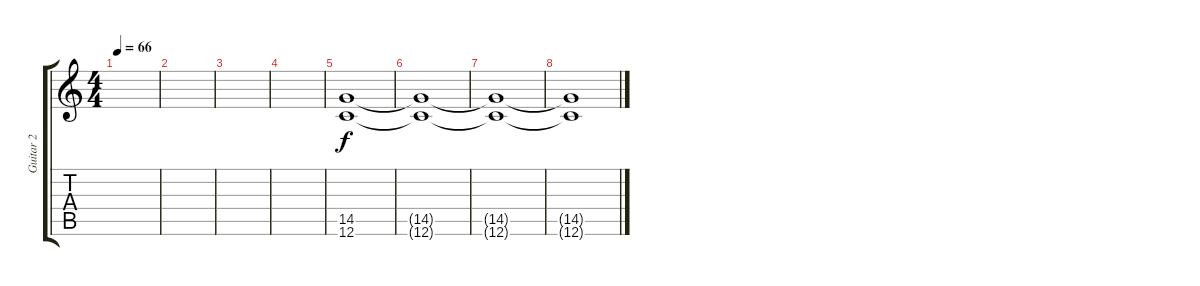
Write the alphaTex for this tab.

\track ("Guitar 2" "Guitar 2") {instrument overdrivenguitar}
\staff {score tabs}
\tuning (C4 G3 Eb3 Bb2 F2 C2) {hide}
\ts (4 4)
\tempo 66
\clef g2
\ks c
|
|
|
|
(14.5 12.6).1 |
(14.5{t} 12.6{t}).1 |
(14.5{t} 12.6{t}).1{volume 0} |
(14.5{t} 12.6{t}).1
